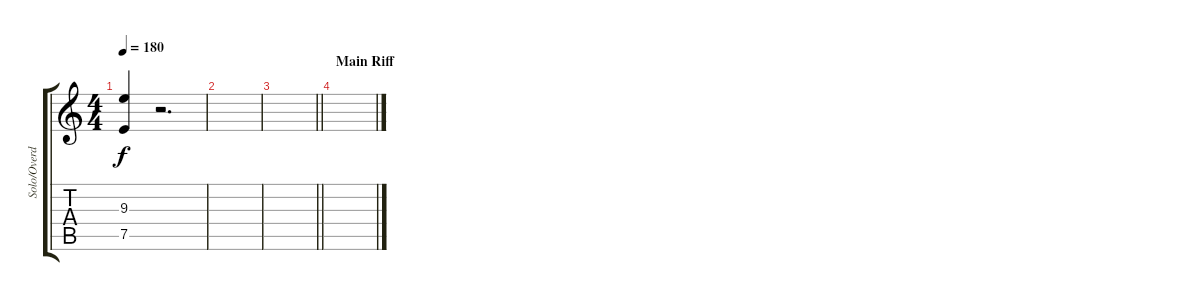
\track ("Solo/Overdubs" "Solo/Overd") {instrument distortionguitar}
\staff {score tabs}
\tuning (E4 B3 G3 D3 A2 E2) {hide}
\ts (4 4)
\tempo 180
\clef g2
\ks c
(9.3 7.5).4{dy f} r.2{d} |
|
\barLineRight lightlight
|
\section ("" "Main Riff")
